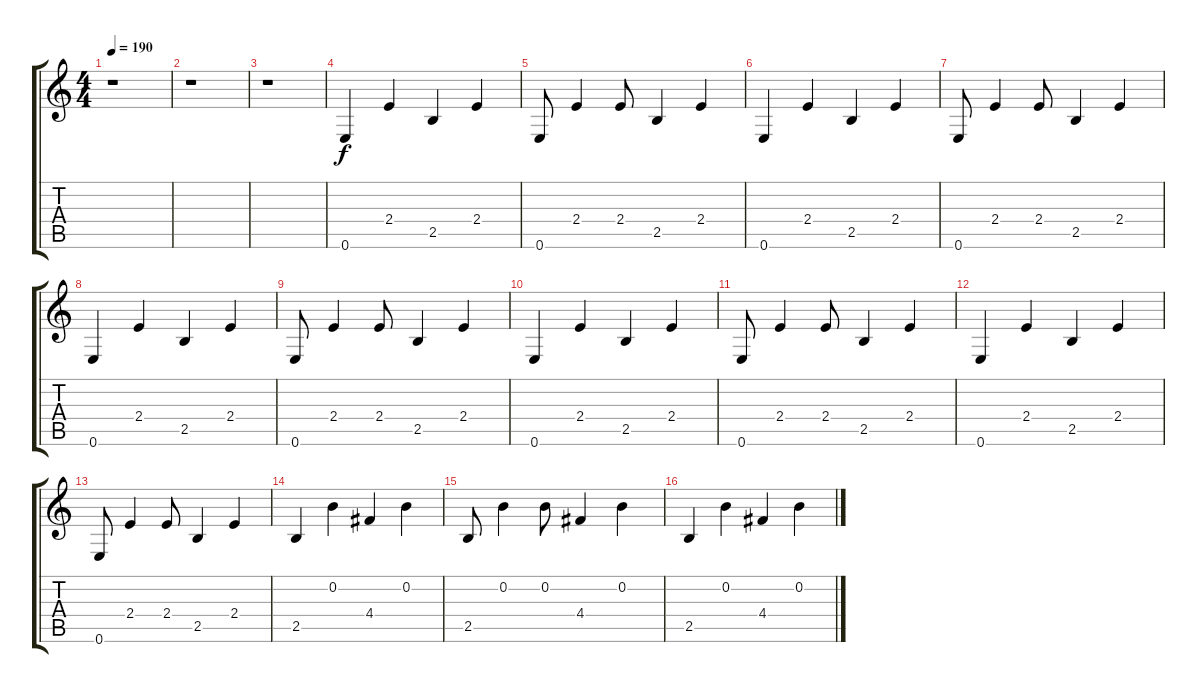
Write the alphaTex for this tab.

\track "" {instrument acousticguitarsteel}
\staff {score tabs}
\tuning (E4 B3 G3 D3 A2 E2) {hide}
\ts (4 4)
\tempo 190
\clef g2
\ks c
r.1{dy f} |
r.1 |
r.1 |
0.6.4 2.4.4 2.5.4 2.4.4 |
0.6.8 2.4.4 2.4.8 2.5.4 2.4.4 |
0.6.4 2.4.4 2.5.4 2.4.4 |
0.6.8 2.4.4 2.4.8 2.5.4 2.4.4 |
0.6.4 2.4.4 2.5.4 2.4.4 |
0.6.8 2.4.4 2.4.8 2.5.4 2.4.4 |
0.6.4 2.4.4 2.5.4 2.4.4 |
0.6.8 2.4.4 2.4.8 2.5.4 2.4.4 |
0.6.4 2.4.4 2.5.4 2.4.4 |
0.6.8 2.4.4 2.4.8 2.5.4 2.4.4 |
2.5.4 0.2.4 4.4.4 0.2.4 |
2.5.8 0.2.4 0.2.8 4.4.4 0.2.4 |
2.5.4 0.2.4 4.4.4 0.2.4
